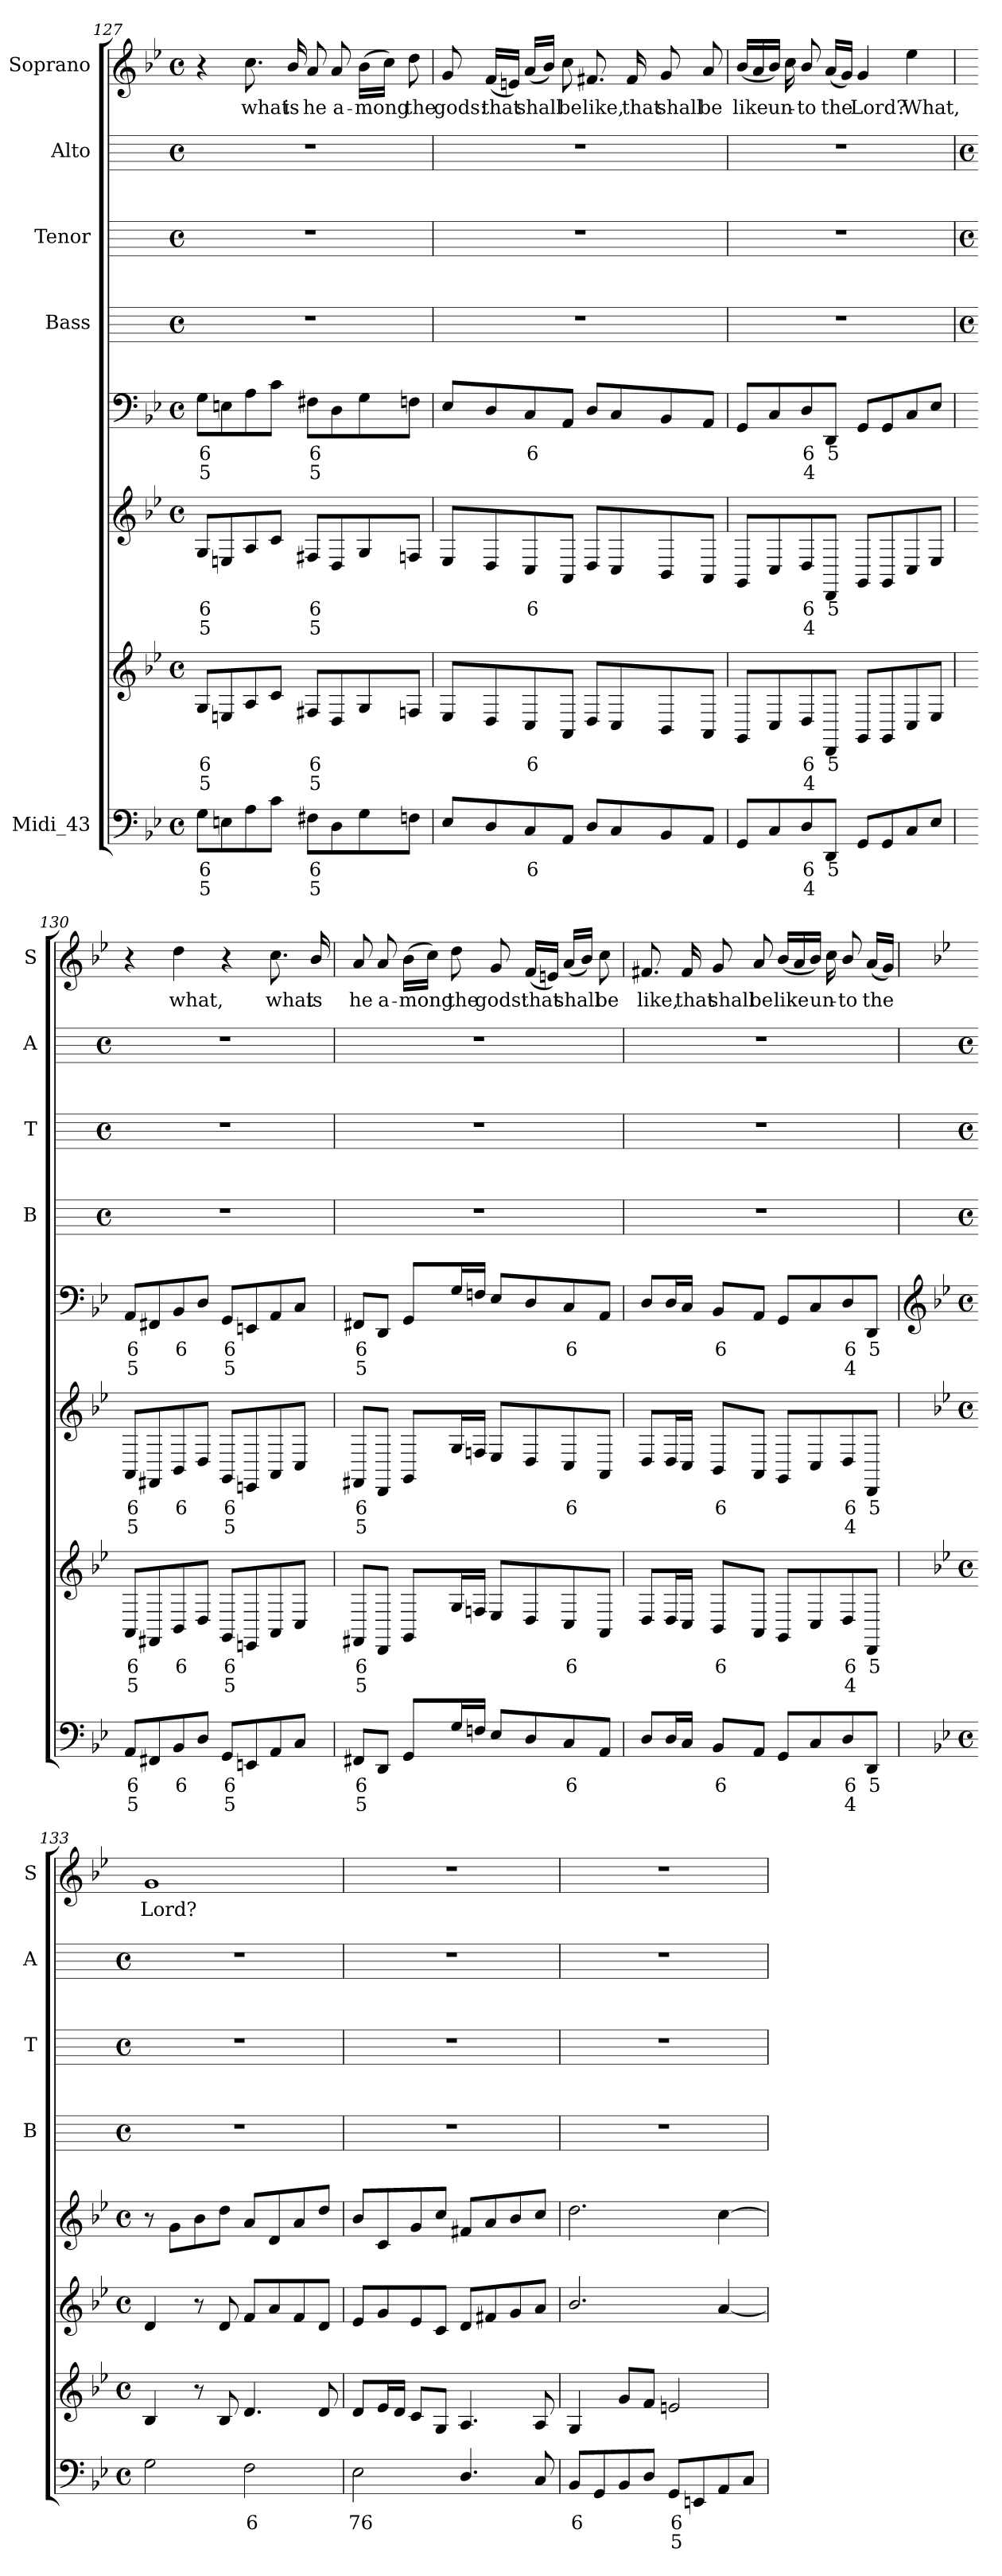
**kern	**text	**text	**kern	**text	**text	**kern	**text	**text	**kern	**text	**text	**kern	**kern	**kern	**kern	**text
*part5	*part5	*part5	*part5	*part5	*part5	*part5	*part5	*part5	*part5	*part5	*part5	*part4	*part3	*part2	*part1	*part1
*staff8	*staff8	*staff8	*staff7	*staff7	*staff7	*staff6	*staff6	*staff6	*staff5	*staff5	*staff5	*staff4	*staff3	*staff2	*staff1	*staff1
*I"Midi_43	*	*	*	*	*	*	*	*	*	*	*	*I"Bass	*I"Tenor	*I"Alto	*I"Soprano	*
*	*	*	*	*	*	*	*	*	*	*	*	*I'B	*I'T	*I'A	*I'S	*
!!LO:LB:g=z
*clefF4	*	*	*clefG2	*	*	*clefG2	*	*	*clefF4	*	*	*	*	*	*clefG2	*
*k[b-e-]	*	*	*k[b-e-]	*	*	*k[b-e-]	*	*	*k[b-e-]	*	*	*	*	*	*k[b-e-]	*
*B-:	*	*	*B-:	*	*	*B-:	*	*	*B-:	*	*	*	*	*	*B-:	*
*M4/4	*	*	*M4/4	*	*	*M4/4	*	*	*M4/4	*	*	*M4/4	*M4/4	*M4/4	*M4/4	*
*met(c)	*	*	*met(c)	*	*	*met(c)	*	*	*met(c)	*	*	*met(c)	*met(c)	*met(c)	*met(c)	*
=127	=127	=127	=127	=127	=127	=127	=127	=127	=127	=127	=127	=127	=127	=127	=127	=127
!	!LO:LY:b	!LO:LY:b	!	!LO:LY:b	!LO:LY:b	!	!LO:LY:b	!LO:LY:b	!	!LO:LY:b	!LO:LY:b	!	!	!	!	!
8GL	6	5	8GL	6	5	8GL	6	5	8GL	6	5	1r	1r	1r	4r	.
8En	.	.	8En	.	.	8En	.	.	8En	.	.	.	.	.	.	.
!	!	!	!	!	!	!	!	!	!	!	!	!	!	!	!	!LO:LY:b
8A	.	.	8A	.	.	8A	.	.	8A	.	.	.	.	.	8.cc	what
8cJ	.	.	8cJ	.	.	8cJ	.	.	8cJ	.	.	.	.	.	.	.
!	!	!	!	!	!	!	!	!	!	!	!	!	!	!	!	!LO:LY:b
.	.	.	.	.	.	.	.	.	.	.	.	.	.	.	16b-/	is
!	!LO:LY:b	!LO:LY:b	!	!LO:LY:b	!LO:LY:b	!	!LO:LY:b	!LO:LY:b	!	!LO:LY:b	!LO:LY:b	!	!	!	!	!LO:LY:b
8F#XL	6	5	8F#XL	6	5	8F#XL	6	5	8F#XL	6	5	.	.	.	8a	he
!	!	!	!	!	!	!	!	!	!	!	!	!	!	!	!	!LO:LY:b
8D	.	.	8D	.	.	8D	.	.	8D	.	.	.	.	.	8a	a-
!	!	!	!	!	!	!	!	!	!	!	!	!	!	!	!	!LO:LY:b
8G	.	.	8G	.	.	8G	.	.	8G	.	.	.	.	.	(>16b-LL	-mong
.	.	.	.	.	.	.	.	.	.	.	.	.	.	.	16ccJJ)	.
!	!	!	!	!	!	!	!	!	!	!	!	!	!	!	!	!LO:LY:b
8FJ	.	.	8FJ	.	.	8FJ	.	.	8FJ	.	.	.	.	.	8dd	the
=128	=128	=128	=128	=128	=128	=128	=128	=128	=128	=128	=128	=128	=128	=128	=128	=128
!	!	!	!	!	!	!	!	!	!	!	!	!	!	!	!	!LO:LY:b
8E-L	.	.	8E-L	.	.	8E-L	.	.	8E-L	.	.	1r	1r	1r	8g	gods:
!	!	!	!	!	!	!	!	!	!	!	!	!	!	!	!	!LO:LY:b
8D	.	.	8D	.	.	8D	.	.	8D	.	.	.	.	.	(<16fLL	that
.	.	.	.	.	.	.	.	.	.	.	.	.	.	.	16enJJ)	.
!	!LO:LY:b	!	!	!LO:LY:b	!	!	!LO:LY:b	!	!	!LO:LY:b	!	!	!	!	!	!LO:LY:b
8C	6	.	8C	6	.	8C	6	.	8C	6	.	.	.	.	(<16aLL	shall
.	.	.	.	.	.	.	.	.	.	.	.	.	.	.	16b-JJ)	.
!	!	!	!	!	!	!	!	!	!	!	!	!	!	!	!	!LO:LY:b
8AAJ	.	.	8AAJ	.	.	8AAJ	.	.	8AAJ	.	.	.	.	.	8cc	be
!	!	!	!	!	!	!	!	!	!	!	!	!	!	!	!	!LO:LY:b
8DL	.	.	8DL	.	.	8DL	.	.	8DL	.	.	.	.	.	8.f#X	like,
8C	.	.	8C	.	.	8C	.	.	8C	.	.	.	.	.	.	.
!	!	!	!	!	!	!	!	!	!	!	!	!	!	!	!	!LO:LY:b
.	.	.	.	.	.	.	.	.	.	.	.	.	.	.	16f#	that
!	!	!	!	!	!	!	!	!	!	!	!	!	!	!	!	!LO:LY:b
8BB-	.	.	8BB-	.	.	8BB-	.	.	8BB-	.	.	.	.	.	8g	shall
!	!	!	!	!	!	!	!	!	!	!	!	!	!	!	!	!LO:LY:b
8AAJ	.	.	8AAJ	.	.	8AAJ	.	.	8AAJ	.	.	.	.	.	8a	be
=129	=129	=129	=129	=129	=129	=129	=129	=129	=129	=129	=129	=129	=129	=129	=129	=129
!	!	!	!	!	!	!	!	!	!	!	!	!	!	!	!	!LO:LY:b
8GGL	.	.	8GGL	.	.	8GGL	.	.	8GGL	.	.	1r	1r	1r	(<16b-LL	like
.	.	.	.	.	.	.	.	.	.	.	.	.	.	.	16a	.
8C	.	.	8C	.	.	8C	.	.	8C	.	.	.	.	.	16b-JJ)	.
!	!	!	!	!	!	!	!	!	!	!	!	!	!	!	!	!LO:LY:b
.	.	.	.	.	.	.	.	.	.	.	.	.	.	.	16cc	un-
!	!LO:LY:b	!LO:LY:b	!	!LO:LY:b	!LO:LY:b	!	!LO:LY:b	!LO:LY:b	!	!LO:LY:b	!LO:LY:b	!	!	!	!	!LO:LY:b
8D/	6	4	8D/	6	4	8D/	6	4	8D/	6	4	.	.	.	8b-/	-to
!	!LO:LY:b	!	!	!LO:LY:b	!	!	!LO:LY:b	!	!	!LO:LY:b	!	!	!	!	!	!LO:LY:b
8DDJ	5	.	8DDJ	5	.	8DDJ	5	.	8DDJ	5	.	.	.	.	(<16aLL	the
.	.	.	.	.	.	.	.	.	.	.	.	.	.	.	16gJJ)	.
!	!	!	!	!	!	!	!	!	!	!	!	!	!	!	!	!LO:LY:b
8GGL	.	.	8GGL	.	.	8GGL	.	.	8GGL	.	.	.	.	.	4g	Lord?
8GG	.	.	8GG	.	.	8GG	.	.	8GG	.	.	.	.	.	.	.
!	!	!	!	!	!	!	!	!	!	!	!	!	!	!	!	!LO:LY:b
8C	.	.	8C	.	.	8C	.	.	8C	.	.	.	.	.	4ee-	What,
8E-J	.	.	8E-J	.	.	8E-J	.	.	8E-J	.	.	.	.	.	.	.
!!LO:LB:g=z
=130	=130	=130	=130	=130	=130	=130	=130	=130	=130	=130	=130	=130	=130	=130	=130	=130
*	*	*	*	*	*	*	*	*	*	*	*	*M4/4	*M4/4	*M4/4	*	*
*	*	*	*	*	*	*	*	*	*	*	*	*met(c)	*met(c)	*met(c)	*	*
!	!LO:LY:b	!LO:LY:b	!	!LO:LY:b	!LO:LY:b	!	!LO:LY:b	!LO:LY:b	!	!LO:LY:b	!LO:LY:b	!	!	!	!	!
8AAL	6	5	8AAL	6	5	8AAL	6	5	8AAL	6	5	1r	1r	1r	4r	.
8FF#X	.	.	8FF#X	.	.	8FF#X	.	.	8FF#X	.	.	.	.	.	.	.
!	!LO:LY:b	!	!	!LO:LY:b	!	!	!LO:LY:b	!	!	!LO:LY:b	!	!	!	!	!	!LO:LY:b
8BB-	6	.	8BB-	6	.	8BB-	6	.	8BB-	6	.	.	.	.	4dd	what,
8DJ	.	.	8DJ	.	.	8DJ	.	.	8DJ	.	.	.	.	.	.	.
!	!LO:LY:b	!LO:LY:b	!	!LO:LY:b	!LO:LY:b	!	!LO:LY:b	!LO:LY:b	!	!LO:LY:b	!LO:LY:b	!	!	!	!	!
8GGL	6	5	8GGL	6	5	8GGL	6	5	8GGL	6	5	.	.	.	4r	.
8EEn	.	.	8EEn	.	.	8EEn	.	.	8EEn	.	.	.	.	.	.	.
!	!	!	!	!	!	!	!	!	!	!	!	!	!	!	!	!LO:LY:b
8AA	.	.	8AA	.	.	8AA	.	.	8AA	.	.	.	.	.	8.cc	what
8CJ	.	.	8CJ	.	.	8CJ	.	.	8CJ	.	.	.	.	.	.	.
!	!	!	!	!	!	!	!	!	!	!	!	!	!	!	!	!LO:LY:b
.	.	.	.	.	.	.	.	.	.	.	.	.	.	.	16b-/	is
=131	=131	=131	=131	=131	=131	=131	=131	=131	=131	=131	=131	=131	=131	=131	=131	=131
!	!LO:LY:b	!LO:LY:b	!	!LO:LY:b	!LO:LY:b	!	!LO:LY:b	!LO:LY:b	!	!LO:LY:b	!LO:LY:b	!	!	!	!	!LO:LY:b
8FF#XL	6	5	8FF#XL	6	5	8FF#XL	6	5	8FF#XL	6	5	1r	1r	1r	8a	he
!	!	!	!	!	!	!	!	!	!	!	!	!	!	!	!	!LO:LY:b
8DDJ	.	.	8DDJ	.	.	8DDJ	.	.	8DDJ	.	.	.	.	.	8a	a-
!	!	!	!	!	!	!	!	!	!	!	!	!	!	!	!	!LO:LY:b
8GGL	.	.	8GGL	.	.	8GGL	.	.	8GGL	.	.	.	.	.	(>16b-LL	-mong
.	.	.	.	.	.	.	.	.	.	.	.	.	.	.	16ccJJ)	.
!	!	!	!	!	!	!	!	!	!	!	!	!	!	!	!	!LO:LY:b
16GL	.	.	16GL	.	.	16GL	.	.	16GL	.	.	.	.	.	8dd	the
16FnJJ	.	.	16FnJJ	.	.	16FnJJ	.	.	16FnJJ	.	.	.	.	.	.	.
!	!	!	!	!	!	!	!	!	!	!	!	!	!	!	!	!LO:LY:b
8E-L	.	.	8E-L	.	.	8E-L	.	.	8E-L	.	.	.	.	.	8g	gods:
!	!	!	!	!	!	!	!	!	!	!	!	!	!	!	!	!LO:LY:b
8D	.	.	8D	.	.	8D	.	.	8D	.	.	.	.	.	(<16fLL	that
.	.	.	.	.	.	.	.	.	.	.	.	.	.	.	16enJJ)	.
!	!LO:LY:b	!	!	!LO:LY:b	!	!	!LO:LY:b	!	!	!LO:LY:b	!	!	!	!	!	!LO:LY:b
8C	6	.	8C	6	.	8C	6	.	8C	6	.	.	.	.	(<16aLL	shall
.	.	.	.	.	.	.	.	.	.	.	.	.	.	.	16b-JJ)	.
!	!	!	!	!	!	!	!	!	!	!	!	!	!	!	!	!LO:LY:b
8AAJ	.	.	8AAJ	.	.	8AAJ	.	.	8AAJ	.	.	.	.	.	8cc	be
=132	=132	=132	=132	=132	=132	=132	=132	=132	=132	=132	=132	=132	=132	=132	=132	=132
!	!	!	!	!	!	!	!	!	!	!	!	!	!	!	!	!LO:LY:b
8DL	.	.	8DL	.	.	8DL	.	.	8DL	.	.	1r	1r	1r	8.f#X	like,
16DL	.	.	16DL	.	.	16DL	.	.	16DL	.	.	.	.	.	.	.
!	!	!	!	!	!	!	!	!	!	!	!	!	!	!	!	!LO:LY:b
16CJJ	.	.	16CJJ	.	.	16CJJ	.	.	16CJJ	.	.	.	.	.	16f#	that
!	!LO:LY:b	!	!	!LO:LY:b	!	!	!LO:LY:b	!	!	!LO:LY:b	!	!	!	!	!	!LO:LY:b
8BB-L	6	.	8BB-L	6	.	8BB-L	6	.	8BB-L	6	.	.	.	.	8g	shall
!	!	!	!	!	!	!	!	!	!	!	!	!	!	!	!	!LO:LY:b
8AAJ	.	.	8AAJ	.	.	8AAJ	.	.	8AAJ	.	.	.	.	.	8a	be
!	!	!	!	!	!	!	!	!	!	!	!	!	!	!	!	!LO:LY:b
8GGL	.	.	8GGL	.	.	8GGL	.	.	8GGL	.	.	.	.	.	(<16b-LL	like
.	.	.	.	.	.	.	.	.	.	.	.	.	.	.	16a	.
8C	.	.	8C	.	.	8C	.	.	8C	.	.	.	.	.	16b-JJ)	.
!	!	!	!	!	!	!	!	!	!	!	!	!	!	!	!	!LO:LY:b
.	.	.	.	.	.	.	.	.	.	.	.	.	.	.	16cc	un-
!	!LO:LY:b	!LO:LY:b	!	!LO:LY:b	!LO:LY:b	!	!LO:LY:b	!LO:LY:b	!	!LO:LY:b	!LO:LY:b	!	!	!	!	!LO:LY:b
8D/	6	4	8D/	6	4	8D/	6	4	8D/	6	4	.	.	.	8b-/	-to
!	!LO:LY:b	!	!	!LO:LY:b	!	!	!LO:LY:b	!	!	!LO:LY:b	!	!	!	!	!	!LO:LY:b
8DDJ	5	.	8DDJ	5	.	8DDJ	5	.	8DDJ	5	.	.	.	.	(<16aLL	the
.	.	.	.	.	.	.	.	.	.	.	.	.	.	.	16gJJ)	.
!!LO:LB:g=z
=133	=133	=133	=133	=133	=133	=133	=133	=133	=133	=133	=133	=133	=133	=133	=133	=133
*	*	*	*	*	*	*	*	*	*clefG2	*	*	*	*	*	*	*
*k[b-e-]	*	*	*k[b-e-]	*	*	*k[b-e-]	*	*	*k[b-e-]	*	*	*	*	*	*	*
*B-:	*	*	*B-:	*	*	*B-:	*	*	*B-:	*	*	*	*	*	*	*
*M4/4	*	*	*M4/4	*	*	*M4/4	*	*	*M4/4	*	*	*M4/4	*M4/4	*M4/4	*	*
*met(c)	*	*	*met(c)	*	*	*met(c)	*	*	*met(c)	*	*	*met(c)	*met(c)	*met(c)	*	*
!	!	!	!	!	!	!	!	!	!	!	!	!	!	!	!	!LO:LY:b
2G	.	.	4B-	.	.	4d	.	.	8r	.	.	1r	1r	1r	1g	Lord?
.	.	.	.	.	.	.	.	.	8gL	.	.	.	.	.	.	.
.	.	.	8r	.	.	8r	.	.	8b-	.	.	.	.	.	.	.
.	.	.	8B-	.	.	8d	.	.	8ddJ	.	.	.	.	.	.	.
!	!LO:LY:b	!	!	!	!	!	!	!	!	!	!	!	!	!	!	!
2F	6	.	4.d	.	.	8fL	.	.	8aL	.	.	.	.	.	.	.
.	.	.	.	.	.	8a	.	.	8d	.	.	.	.	.	.	.
.	.	.	.	.	.	8f	.	.	8a	.	.	.	.	.	.	.
.	.	.	8d	.	.	8dJ	.	.	8ddJ	.	.	.	.	.	.	.
=134	=134	=134	=134	=134	=134	=134	=134	=134	=134	=134	=134	=134	=134	=134	=134	=134
!	!LO:LY:b	!	!	!	!	!	!	!	!	!	!	!	!	!	!	!
2E-	76	.	8dL	.	.	8e-L	.	.	8b-L	.	.	1r	1r	1r	1r	.
.	.	.	16e-L	.	.	8g	.	.	8c	.	.	.	.	.	.	.
.	.	.	16dJJ	.	.	.	.	.	.	.	.	.	.	.	.	.
.	.	.	8cL	.	.	8e-	.	.	8g	.	.	.	.	.	.	.
.	.	.	8GJ	.	.	8cJ	.	.	8ccJ	.	.	.	.	.	.	.
4.D/	.	.	4.A	.	.	8dL	.	.	8f#XL	.	.	.	.	.	.	.
.	.	.	.	.	.	8f#X	.	.	8a	.	.	.	.	.	.	.
.	.	.	.	.	.	8g	.	.	8b-	.	.	.	.	.	.	.
8C	.	.	8A	.	.	8aJ	.	.	8ccJ	.	.	.	.	.	.	.
=135	=135	=135	=135	=135	=135	=135	=135	=135	=135	=135	=135	=135	=135	=135	=135	=135
!	!LO:LY:b	!	!	!	!	!	!	!	!	!	!	!	!	!	!	!
8BB-L	6	.	4G	.	.	2.b-/	.	.	2.dd	.	.	1r	1r	1r	1r	.
8GG	.	.	.	.	.	.	.	.	.	.	.	.	.	.	.	.
8BB-	.	.	8gL	.	.	.	.	.	.	.	.	.	.	.	.	.
8DJ	.	.	8fJ	.	.	.	.	.	.	.	.	.	.	.	.	.
!	!LO:LY:b	!LO:LY:b	!	!	!	!	!	!	!	!	!	!	!	!	!	!
8GGL	6	5	2en	.	.	.	.	.	.	.	.	.	.	.	.	.
8EEn	.	.	.	.	.	.	.	.	.	.	.	.	.	.	.	.
8AA	.	.	.	.	.	[4a	.	.	[4cc	.	.	.	.	.	.	.
8CJ	.	.	.	.	.	.	.	.	.	.	.	.	.	.	.	.
=	=	=	=	=	=	=	=	=	=	=	=	=	=	=	=	=
*-	*-	*-	*-	*-	*-	*-	*-	*-	*-	*-	*-	*-	*-	*-	*-	*-
